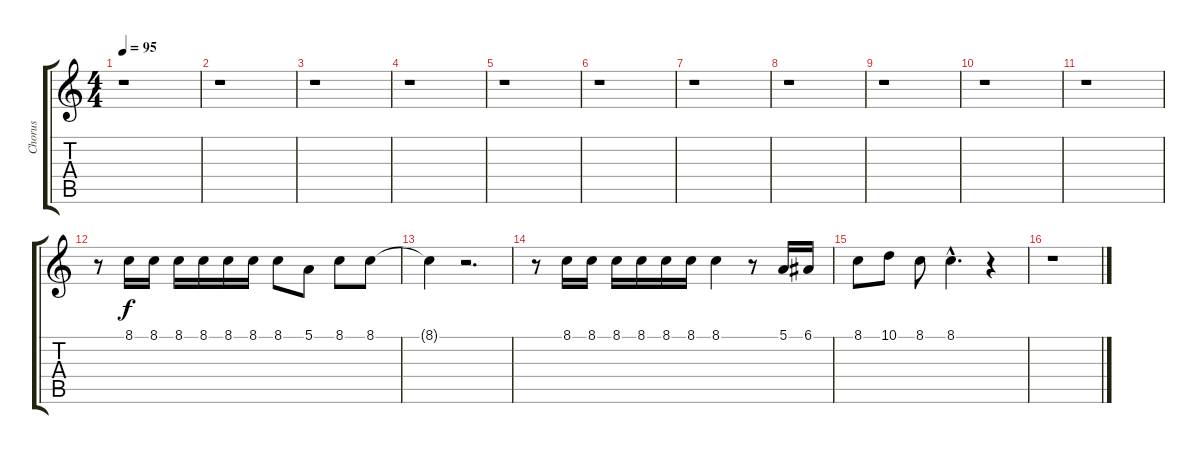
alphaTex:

\track ("Chorus" "Chorus") {instrument lead2sawtooth}
\staff {score tabs}
\tuning (E4 B3 G3 D3 A2 E2) {hide}
\ts (4 4)
\tempo 95
\clef g2
\ks c
r.1{dy f} |
r.1 |
r.1 |
r.1 |
r.1 |
r.1 |
r.1 |
r.1 |
r.1 |
r.1 |
r.1 |
r.8 8.1.16 8.1.16 8.1.16 8.1.16 8.1.16 8.1.16 8.1.8 5.1.8 8.1.8 8.1.8 |
8.1{t}.4 r.2{d} |
r.8 8.1.16 8.1.16 8.1.16 8.1.16 8.1.16 8.1.16 8.1.4 r.8 5.1.16 6.1.16 |
8.1.8 10.1.8 8.1.8 8.1{hac}.4{d} r.4 |
r.1
